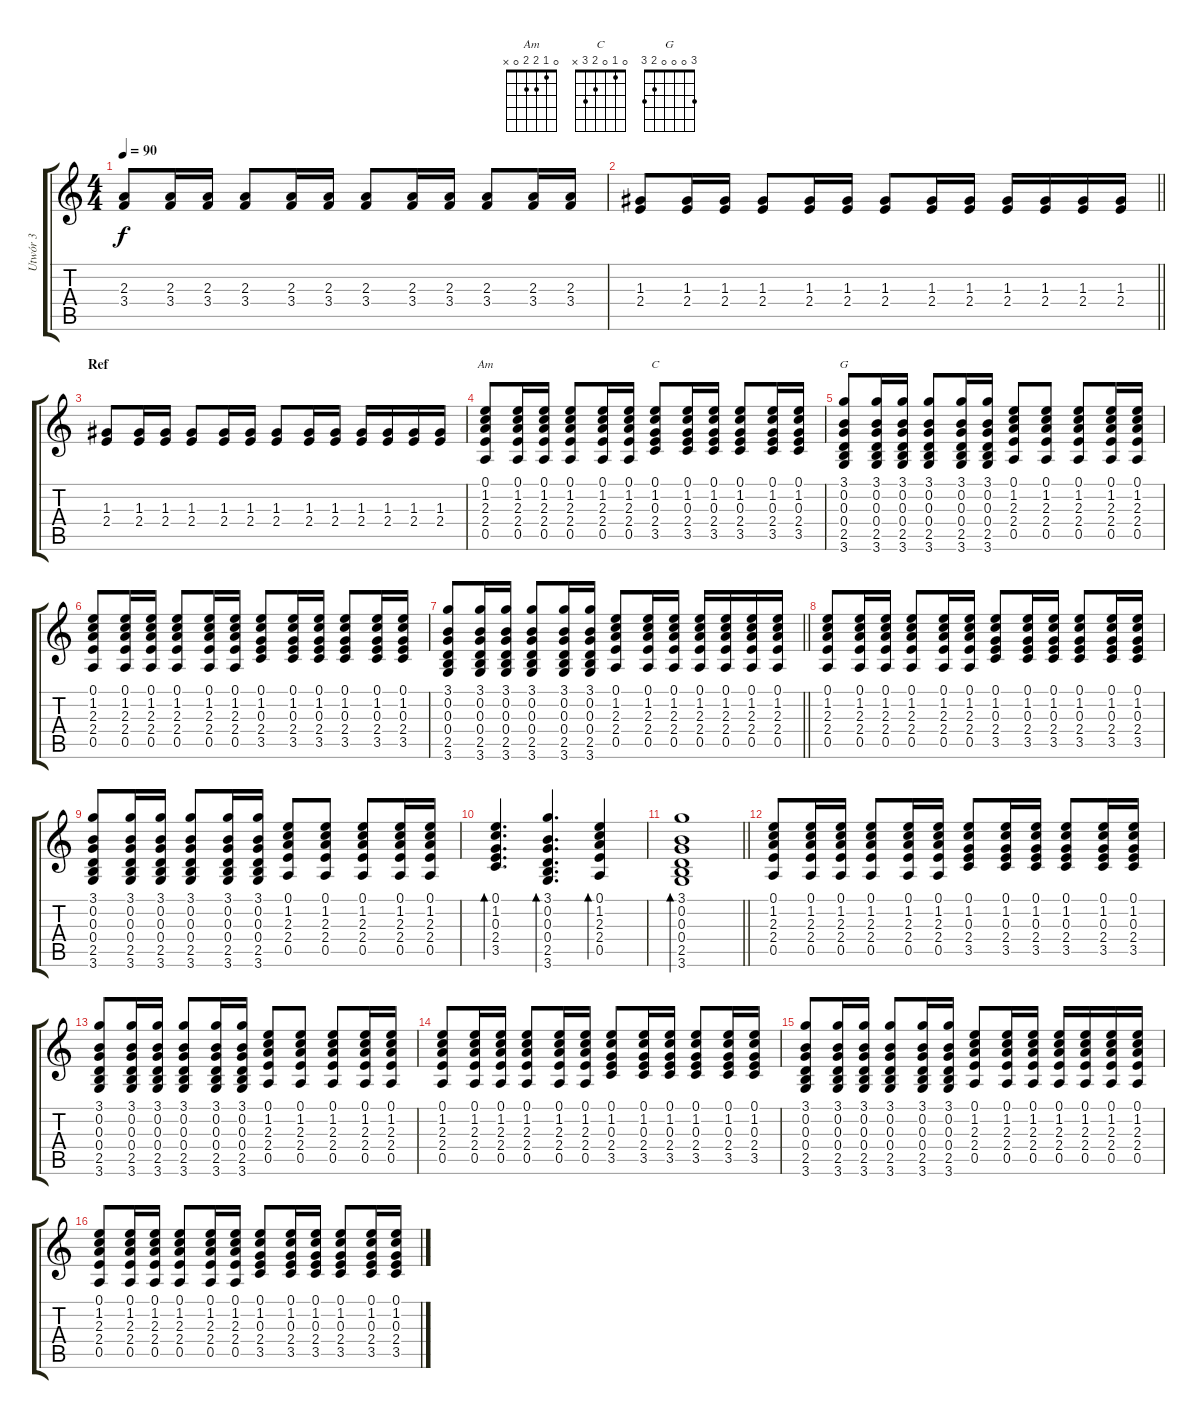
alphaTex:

\track ("Utwór 3" "Utwór 3") {instrument acousticguitarsteel}
\staff {score tabs}
\tuning (E4 B3 G3 D3 A2 E2) {hide}
\chord ("Am" 0 1 2 2 0 x)
\chord ("C" 0 1 0 2 3 x)
\chord ("G" 3 0 0 0 2 3)
\ts (4 4)
\tempo 90
\clef g2
\ks c
(2.3 3.4).8{dy f} (2.3 3.4).16 (2.3 3.4).16 (2.3 3.4).8 (2.3 3.4).16 (2.3 3.4).16 (2.3 3.4).8 (2.3 3.4).16 (2.3 3.4).16 (2.3 3.4).8 (2.3 3.4).16 (2.3 3.4).16 |
\barLineRight lightlight
(1.3 2.4).8 (1.3 2.4).16 (1.3 2.4).16 (1.3 2.4).8 (1.3 2.4).16 (1.3 2.4).16 (1.3 2.4).8 (1.3 2.4).16 (1.3 2.4).16 (1.3 2.4).16 (1.3 2.4).16 (1.3 2.4).16 (1.3 2.4).16 |
\section ("" "Ref")
(1.3 2.4).8 (1.3 2.4).16 (1.3 2.4).16 (1.3 2.4).8 (1.3 2.4).16 (1.3 2.4).16 (1.3 2.4).8 (1.3 2.4).16 (1.3 2.4).16 (1.3 2.4).16 (1.3 2.4).16 (1.3 2.4).16 (1.3 2.4).16 |
(0.1 1.2 2.3 2.4 0.5).8{ch "Am"} (0.1 1.2 2.3 2.4 0.5).16 (0.1 1.2 2.3 2.4 0.5).16 (0.1 1.2 2.3 2.4 0.5).8 (0.1 1.2 2.3 2.4 0.5).16 (0.1 1.2 2.3 2.4 0.5).16 (0.1 1.2 0.3 2.4 3.5).8{ch "C"} (0.1 1.2 0.3 2.4 3.5).16 (0.1 1.2 0.3 2.4 3.5).16 (0.1 1.2 0.3 2.4 3.5).8 (0.1 1.2 0.3 2.4 3.5).16 (0.1 1.2 0.3 2.4 3.5).16 |
(3.1 0.2 0.3 0.4 2.5 3.6).8{ch "G"} (3.1 0.2 0.3 0.4 2.5 3.6).16 (3.1 0.2 0.3 0.4 2.5 3.6).16 (3.1 0.2 0.3 0.4 2.5 3.6).8 (3.1 0.2 0.3 0.4 2.5 3.6).16 (3.1 0.2 0.3 0.4 2.5 3.6).16 (0.1 1.2 2.3 2.4 0.5).8 (0.1 1.2 2.3 2.4 0.5).8 (0.1 1.2 2.3 2.4 0.5).8 (0.1 1.2 2.3 2.4 0.5).16 (0.1 1.2 2.3 2.4 0.5).16 |
(0.1 1.2 2.3 2.4 0.5).8 (0.1 1.2 2.3 2.4 0.5).16 (0.1 1.2 2.3 2.4 0.5).16 (0.1 1.2 2.3 2.4 0.5).8 (0.1 1.2 2.3 2.4 0.5).16 (0.1 1.2 2.3 2.4 0.5).16 (0.1 1.2 0.3 2.4 3.5).8 (0.1 1.2 0.3 2.4 3.5).16 (0.1 1.2 0.3 2.4 3.5).16 (0.1 1.2 0.3 2.4 3.5).8 (0.1 1.2 0.3 2.4 3.5).16 (0.1 1.2 0.3 2.4 3.5).16 |
\barLineRight lightlight
(3.1 0.2 0.3 0.4 2.5 3.6).8 (3.1 0.2 0.3 0.4 2.5 3.6).16 (3.1 0.2 0.3 0.4 2.5 3.6).16 (3.1 0.2 0.3 0.4 2.5 3.6).8 (3.1 0.2 0.3 0.4 2.5 3.6).16 (3.1 0.2 0.3 0.4 2.5 3.6).16 (0.1 1.2 2.3 2.4 0.5).8 (0.1 1.2 2.3 2.4 0.5).16 (0.1 1.2 2.3 2.4 0.5).16 (0.1 1.2 2.3 2.4 0.5).16 (0.1 1.2 2.3 2.4 0.5).16 (0.1 1.2 2.3 2.4 0.5).16 (0.1 1.2 2.3 2.4 0.5).16 |
(0.1 1.2 2.3 2.4 0.5).8 (0.1 1.2 2.3 2.4 0.5).16 (0.1 1.2 2.3 2.4 0.5).16 (0.1 1.2 2.3 2.4 0.5).8 (0.1 1.2 2.3 2.4 0.5).16 (0.1 1.2 2.3 2.4 0.5).16 (0.1 1.2 0.3 2.4 3.5).8 (0.1 1.2 0.3 2.4 3.5).16 (0.1 1.2 0.3 2.4 3.5).16 (0.1 1.2 0.3 2.4 3.5).8 (0.1 1.2 0.3 2.4 3.5).16 (0.1 1.2 0.3 2.4 3.5).16 |
(3.1 0.2 0.3 0.4 2.5 3.6).8 (3.1 0.2 0.3 0.4 2.5 3.6).16 (3.1 0.2 0.3 0.4 2.5 3.6).16 (3.1 0.2 0.3 0.4 2.5 3.6).8 (3.1 0.2 0.3 0.4 2.5 3.6).16 (3.1 0.2 0.3 0.4 2.5 3.6).16 (0.1 1.2 2.3 2.4 0.5).8 (0.1 1.2 2.3 2.4 0.5).8 (0.1 1.2 2.3 2.4 0.5).8 (0.1 1.2 2.3 2.4 0.5).16 (0.1 1.2 2.3 2.4 0.5).16 |
(0.1 1.2 0.3 2.4 3.5).4{d bd 60} (3.1 0.2 0.3 0.4 2.5 3.6).4{d bd 60} (0.1 1.2 2.3 2.4 0.5).4{bd 60} |
\barLineRight lightlight
(3.1 0.2 0.3 0.4 2.5 3.6).1{bd 480} |
(0.1 1.2 2.3 2.4 0.5).8 (0.1 1.2 2.3 2.4 0.5).16 (0.1 1.2 2.3 2.4 0.5).16 (0.1 1.2 2.3 2.4 0.5).8 (0.1 1.2 2.3 2.4 0.5).16 (0.1 1.2 2.3 2.4 0.5).16 (0.1 1.2 0.3 2.4 3.5).8 (0.1 1.2 0.3 2.4 3.5).16 (0.1 1.2 0.3 2.4 3.5).16 (0.1 1.2 0.3 2.4 3.5).8 (0.1 1.2 0.3 2.4 3.5).16 (0.1 1.2 0.3 2.4 3.5).16 |
(3.1 0.2 0.3 0.4 2.5 3.6).8 (3.1 0.2 0.3 0.4 2.5 3.6).16 (3.1 0.2 0.3 0.4 2.5 3.6).16 (3.1 0.2 0.3 0.4 2.5 3.6).8 (3.1 0.2 0.3 0.4 2.5 3.6).16 (3.1 0.2 0.3 0.4 2.5 3.6).16 (0.1 1.2 2.3 2.4 0.5).8 (0.1 1.2 2.3 2.4 0.5).8 (0.1 1.2 2.3 2.4 0.5).8 (0.1 1.2 2.3 2.4 0.5).16 (0.1 1.2 2.3 2.4 0.5).16 |
(0.1 1.2 2.3 2.4 0.5).8 (0.1 1.2 2.3 2.4 0.5).16 (0.1 1.2 2.3 2.4 0.5).16 (0.1 1.2 2.3 2.4 0.5).8 (0.1 1.2 2.3 2.4 0.5).16 (0.1 1.2 2.3 2.4 0.5).16 (0.1 1.2 0.3 2.4 3.5).8 (0.1 1.2 0.3 2.4 3.5).16 (0.1 1.2 0.3 2.4 3.5).16 (0.1 1.2 0.3 2.4 3.5).8 (0.1 1.2 0.3 2.4 3.5).16 (0.1 1.2 0.3 2.4 3.5).16 |
(3.1 0.2 0.3 0.4 2.5 3.6).8 (3.1 0.2 0.3 0.4 2.5 3.6).16 (3.1 0.2 0.3 0.4 2.5 3.6).16 (3.1 0.2 0.3 0.4 2.5 3.6).8 (3.1 0.2 0.3 0.4 2.5 3.6).16 (3.1 0.2 0.3 0.4 2.5 3.6).16 (0.1 1.2 2.3 2.4 0.5).8 (0.1 1.2 2.3 2.4 0.5).16 (0.1 1.2 2.3 2.4 0.5).16 (0.1 1.2 2.3 2.4 0.5).16 (0.1 1.2 2.3 2.4 0.5).16 (0.1 1.2 2.3 2.4 0.5).16 (0.1 1.2 2.3 2.4 0.5).16 |
(0.1 1.2 2.3 2.4 0.5).8 (0.1 1.2 2.3 2.4 0.5).16 (0.1 1.2 2.3 2.4 0.5).16 (0.1 1.2 2.3 2.4 0.5).8 (0.1 1.2 2.3 2.4 0.5).16 (0.1 1.2 2.3 2.4 0.5).16 (0.1 1.2 0.3 2.4 3.5).8 (0.1 1.2 0.3 2.4 3.5).16 (0.1 1.2 0.3 2.4 3.5).16 (0.1 1.2 0.3 2.4 3.5).8 (0.1 1.2 0.3 2.4 3.5).16 (0.1 1.2 0.3 2.4 3.5).16
